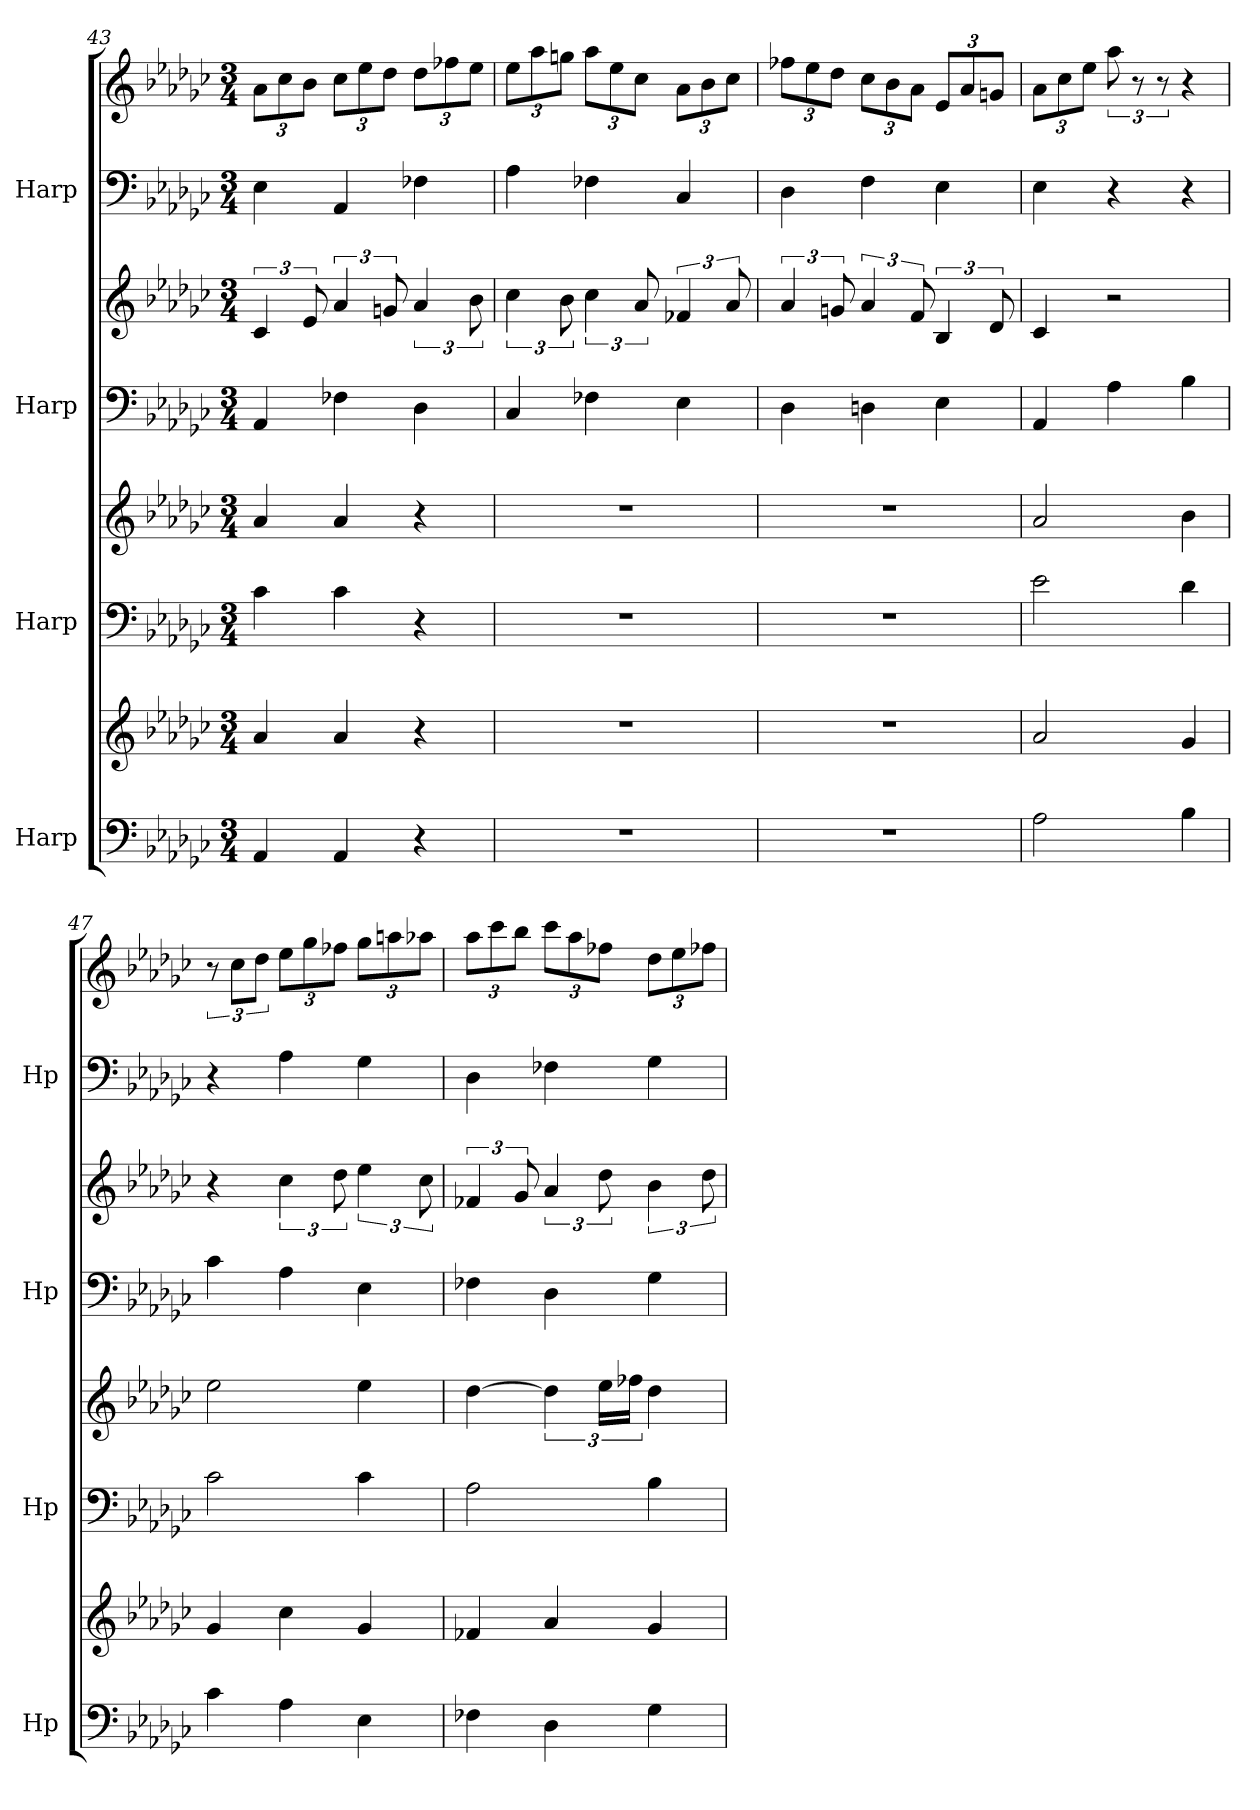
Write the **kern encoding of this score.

**kern	**kern	**kern	**kern	**kern	**kern	**kern	**kern
*part4	*part4	*part3	*part3	*part2	*part2	*part1	*part1
*staff8	*staff7	*staff6	*staff5	*staff4	*staff3	*staff2	*staff1
*I"Harp	*	*I"Harp	*	*I"Harp	*	*I"Harp	*
*I'Hp	*	*I'Hp	*	*I'Hp	*	*I'Hp	*
*clefF4	*clefG2	*clefF4	*clefG2	*clefF4	*clefG2	*clefF4	*clefG2
*k[b-e-a-d-g-c-]	*k[b-e-a-d-g-c-]	*k[b-e-a-d-g-c-]	*k[b-e-a-d-g-c-]	*k[b-e-a-d-g-c-]	*k[b-e-a-d-g-c-]	*k[b-e-a-d-g-c-]	*k[b-e-a-d-g-c-]
*M3/4	*M3/4	*M3/4	*M3/4	*M3/4	*M3/4	*M3/4	*M3/4
*	*	*	*	*	*	*	*Xbrackettup
=43	=43	=43	=43	=43	=43	=43	=43
4AA-/	4a-/	4c-\	4a-/	4AA-/	6c-/	4E-\	12a-\L
.	.	.	.	.	.	.	12cc-\
.	.	.	.	.	12e-/	.	12b-\J
4AA-/	4a-/	4c-\	4a-/	4F-X\	6a-/	4AA-/	12cc-\L
.	.	.	.	.	.	.	12ee-\
.	.	.	.	.	12gn/	.	12dd-\J
4r	4r	4r	4r	4D-\	6a-/	4F-X\	12dd-\L
.	.	.	.	.	.	.	12ff-X\
.	.	.	.	.	12b-\	.	12ee-\J
!!LO:PB:g=z
=44	=44	=44	=44	=44	=44	=44	=44
2.r	2.r	2.r	2.r	4C-/	6cc-\	4A-\	12ee-\L
.	.	.	.	.	.	.	12aa-\
.	.	.	.	.	12b-\	.	12ggn\J
.	.	.	.	4F-X\	6cc-\	4F-X\	12aa-\L
.	.	.	.	.	.	.	12ee-\
.	.	.	.	.	12a-/	.	12cc-\J
.	.	.	.	4E-\	6f-X/	4C-/	12a-\L
.	.	.	.	.	.	.	12b-\
.	.	.	.	.	12a-/	.	12cc-\J
=45	=45	=45	=45	=45	=45	=45	=45
2.r	2.r	2.r	2.r	4D-\	6a-/	4D-\	12ff-X\L
.	.	.	.	.	.	.	12ee-\
.	.	.	.	.	12gn/	.	12dd-\J
.	.	.	.	4Dn\	6a-/	4F\	12cc-\L
.	.	.	.	.	.	.	12b-\
.	.	.	.	.	12f/	.	12a-\J
.	.	.	.	4E-\	6B-/	4E-\	12e-/L
.	.	.	.	.	.	.	12a-/
.	.	.	.	.	12d-/	.	12gn/J
=46	=46	=46	=46	=46	=46	=46	=46
2A-\	2a-/	2e-\	2a-/	4AA-/	4c-/	4E-\	12a-\L
.	.	.	.	.	.	.	12cc-\
.	.	.	.	.	.	.	12ee-\J
*	*	*	*	*	*	*	*brackettup
.	.	.	.	4A-\	2r	4r	12aa-\
.	.	.	.	.	.	.	12r
.	.	.	.	.	.	.	12r
4B-\	4g-/	4d-\	4b-\	4B-\	.	4r	4r
=47	=47	=47	=47	=47	=47	=47	=47
4c-\	4g-/	2c-\	2ee-\	4c-\	4r	4r	12r
.	.	.	.	.	.	.	12cc-\L
.	.	.	.	.	.	.	12dd-\J
*	*	*	*	*	*	*	*Xbrackettup
4A-\	4cc-\	.	.	4A-\	6cc-\	4A-\	12ee-\L
.	.	.	.	.	.	.	12gg-\
.	.	.	.	.	12dd-\	.	12ff-X\J
4E-\	4g-/	4c-\	4ee-\	4E-\	6ee-\	4G-\	12gg-\L
.	.	.	.	.	.	.	12aan\
.	.	.	.	.	12cc-\	.	12aa-X\J
!!LO:PB:g=z
=48	=48	=48	=48	=48	=48	=48	=48
4F-X\	4f-X/	2A-\	[4dd-\	4F-X\	6f-X/	4D-\	12aa-\L
.	.	.	.	.	.	.	12ccc-\
.	.	.	.	.	12g-/	.	12bb-\J
4D-\	4a-/	.	6dd-\]	4D-\	6a-/	4F-X\	12ccc-\L
.	.	.	.	.	.	.	12aa-\
.	.	.	24ee-\LL	.	12dd-\	.	12ff-X\J
.	.	.	24ff-X\JJ	.	.	.	.
4G-\	4g-/	4B-\	4dd-\	4G-\	6b-\	4G-\	12dd-\L
.	.	.	.	.	.	.	12ee-\
.	.	.	.	.	12dd-\	.	12ff-X\J
=	=	=	=	=	=	=	=
*-	*-	*-	*-	*-	*-	*-	*-
